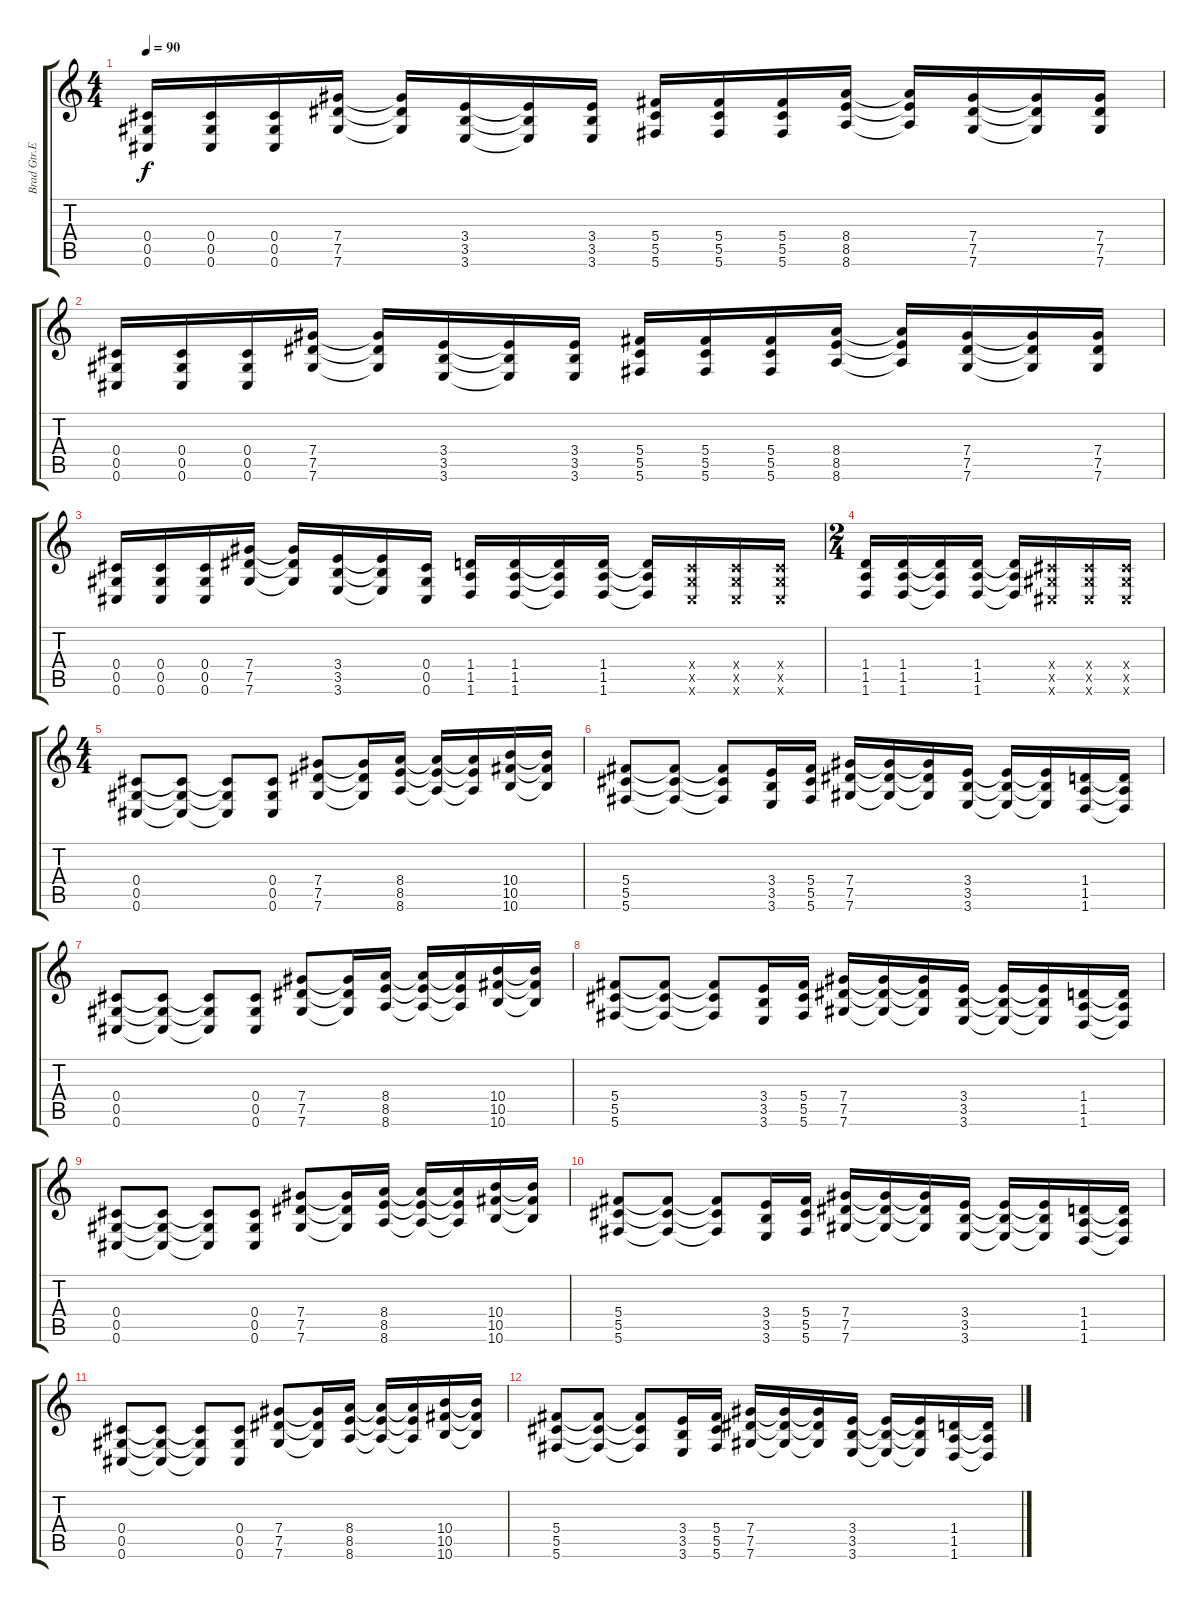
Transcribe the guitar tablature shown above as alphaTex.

\track ("Brad Gtr.Effect" "Brad Gtr.E") {instrument distortionguitar}
\staff {score tabs}
\tuning (Eb4 Bb3 Gb3 Db3 Ab2 Db2) {hide}
\ts (4 4)
\tempo 90
\clef g2
\ks c
(0.4 0.5 0.6).16{dy f} (0.4 0.5 0.6).16 (0.4 0.5 0.6).16 (7.4 7.5 7.6).16 (7.4{t} 7.5{t} 7.6{t}).16 (3.4 3.5 3.6).16 (3.4{t} 3.5{t} 3.6{t}).16 (3.4 3.5 3.6).16 (5.4 5.5 5.6).16 (5.4 5.5 5.6).16 (5.4 5.5 5.6).16 (8.4 8.5 8.6).16 (8.4{t} 8.5{t} 8.6{t}).16 (7.4 7.5 7.6).16 (7.4{t} 7.5{t} 7.6{t}).16 (7.4 7.5 7.6).16 |
(0.4 0.5 0.6).16 (0.4 0.5 0.6).16 (0.4 0.5 0.6).16 (7.4 7.5 7.6).16 (7.4{t} 7.5{t} 7.6{t}).16 (3.4 3.5 3.6).16 (3.4{t} 3.5{t} 3.6{t}).16 (3.4 3.5 3.6).16 (5.4 5.5 5.6).16 (5.4 5.5 5.6).16 (5.4 5.5 5.6).16 (8.4 8.5 8.6).16 (8.4{t} 8.5{t} 8.6{t}).16 (7.4 7.5 7.6).16 (7.4{t} 7.5{t} 7.6{t}).16 (7.4 7.5 7.6).16 |
(0.4 0.5 0.6).16 (0.4 0.5 0.6).16 (0.4 0.5 0.6).16 (7.4 7.5 7.6).16 (7.4{t} 7.5{t} 7.6{t}).16 (3.4 3.5 3.6).16 (3.4{t} 3.5{t} 3.6{t}).16 (0.4 0.5 0.6).16 (1.4 1.5 1.6).16 (1.4 1.5 1.6).16 (1.4{t} 1.5{t} 1.6{t}).16 (1.4 1.5 1.6).16 (1.4{t} 1.5{t} 1.6{t}).16 (0.4{x} 0.5{x} 0.6{x}).16 (0.4{x} 0.5{x} 0.6{x}).16 (0.4{x} 0.5{x} 0.6{x}).16 |
\ts (2 4)
(1.4 1.5 1.6).16 (1.4 1.5 1.6).16 (1.4{t} 1.5{t} 1.6{t}).16 (1.4 1.5 1.6).16 (1.4{t} 1.5{t} 1.6{t}).16 (0.4{x} 0.5{x} 0.6{x}).16 (0.4{x} 0.5{x} 0.6{x}).16 (0.4{x} 0.5{x} 0.6{x}).16 |
\ts (4 4)
(0.4 0.5 0.6).8 (0.4{t} 0.5{t} 0.6{t}).8 (0.4{t} 0.5{t} 0.6{t}).8 (0.4 0.5 0.6).8 (7.4 7.5 7.6).8 (7.4{t} 7.5{t} 7.6{t}).16 (8.4 8.5 8.6).16 (8.4{t} 8.5{t} 8.6{t}).16 (8.4{t} 8.5{t} 8.6{t}).16 (10.4 10.5 10.6).16 (10.4{t} 10.5{t} 10.6{t}).16 |
(5.4 5.5 5.6).8 (5.4{t} 5.5{t} 5.6{t}).8 (5.4{t} 5.5{t} 5.6{t}).8 (3.4 3.5 3.6).16 (5.4 5.5 5.6).16 (7.4 7.5 7.6).16 (7.4{t} 7.5{t} 7.6{t}).16 (7.4{t} 7.5{t} 7.6{t}).16 (3.4 3.5 3.6).16 (3.4{t} 3.5{t} 3.6{t}).16 (3.4{t} 3.5{t} 3.6{t}).16 (1.4 1.5 1.6).16 (1.4{t} 1.5{t} 1.6{t}).16 |
(0.4 0.5 0.6).8 (0.4{t} 0.5{t} 0.6{t}).8 (0.4{t} 0.5{t} 0.6{t}).8 (0.4 0.5 0.6).8 (7.4 7.5 7.6).8 (7.4{t} 7.5{t} 7.6{t}).16 (8.4 8.5 8.6).16 (8.4{t} 8.5{t} 8.6{t}).16 (8.4{t} 8.5{t} 8.6{t}).16 (10.4 10.5 10.6).16 (10.4{t} 10.5{t} 10.6{t}).16 |
(5.4 5.5 5.6).8 (5.4{t} 5.5{t} 5.6{t}).8 (5.4{t} 5.5{t} 5.6{t}).8 (3.4 3.5 3.6).16 (5.4 5.5 5.6).16 (7.4 7.5 7.6).16 (7.4{t} 7.5{t} 7.6{t}).16 (7.4{t} 7.5{t} 7.6{t}).16 (3.4 3.5 3.6).16 (3.4{t} 3.5{t} 3.6{t}).16 (3.4{t} 3.5{t} 3.6{t}).16 (1.4 1.5 1.6).16 (1.4{t} 1.5{t} 1.6{t}).16 |
(0.4 0.5 0.6).8 (0.4{t} 0.5{t} 0.6{t}).8 (0.4{t} 0.5{t} 0.6{t}).8 (0.4 0.5 0.6).8 (7.4 7.5 7.6).8 (7.4{t} 7.5{t} 7.6{t}).16 (8.4 8.5 8.6).16 (8.4{t} 8.5{t} 8.6{t}).16 (8.4{t} 8.5{t} 8.6{t}).16 (10.4 10.5 10.6).16 (10.4{t} 10.5{t} 10.6{t}).16 |
(5.4 5.5 5.6).8 (5.4{t} 5.5{t} 5.6{t}).8 (5.4{t} 5.5{t} 5.6{t}).8 (3.4 3.5 3.6).16 (5.4 5.5 5.6).16 (7.4 7.5 7.6).16 (7.4{t} 7.5{t} 7.6{t}).16 (7.4{t} 7.5{t} 7.6{t}).16 (3.4 3.5 3.6).16 (3.4{t} 3.5{t} 3.6{t}).16 (3.4{t} 3.5{t} 3.6{t}).16 (1.4 1.5 1.6).16 (1.4{t} 1.5{t} 1.6{t}).16 |
(0.4 0.5 0.6).8 (0.4{t} 0.5{t} 0.6{t}).8 (0.4{t} 0.5{t} 0.6{t}).8 (0.4 0.5 0.6).8 (7.4 7.5 7.6).8 (7.4{t} 7.5{t} 7.6{t}).16 (8.4 8.5 8.6).16 (8.4{t} 8.5{t} 8.6{t}).16 (8.4{t} 8.5{t} 8.6{t}).16 (10.4 10.5 10.6).16 (10.4{t} 10.5{t} 10.6{t}).16 |
(5.4 5.5 5.6).8 (5.4{t} 5.5{t} 5.6{t}).8 (5.4{t} 5.5{t} 5.6{t}).8 (3.4 3.5 3.6).16 (5.4 5.5 5.6).16 (7.4 7.5 7.6).16 (7.4{t} 7.5{t} 7.6{t}).16 (7.4{t} 7.5{t} 7.6{t}).16 (3.4 3.5 3.6).16 (3.4{t} 3.5{t} 3.6{t}).16 (3.4{t} 3.5{t} 3.6{t}).16 (1.4 1.5 1.6).16 (1.4{t} 1.5{t} 1.6{t}).16
